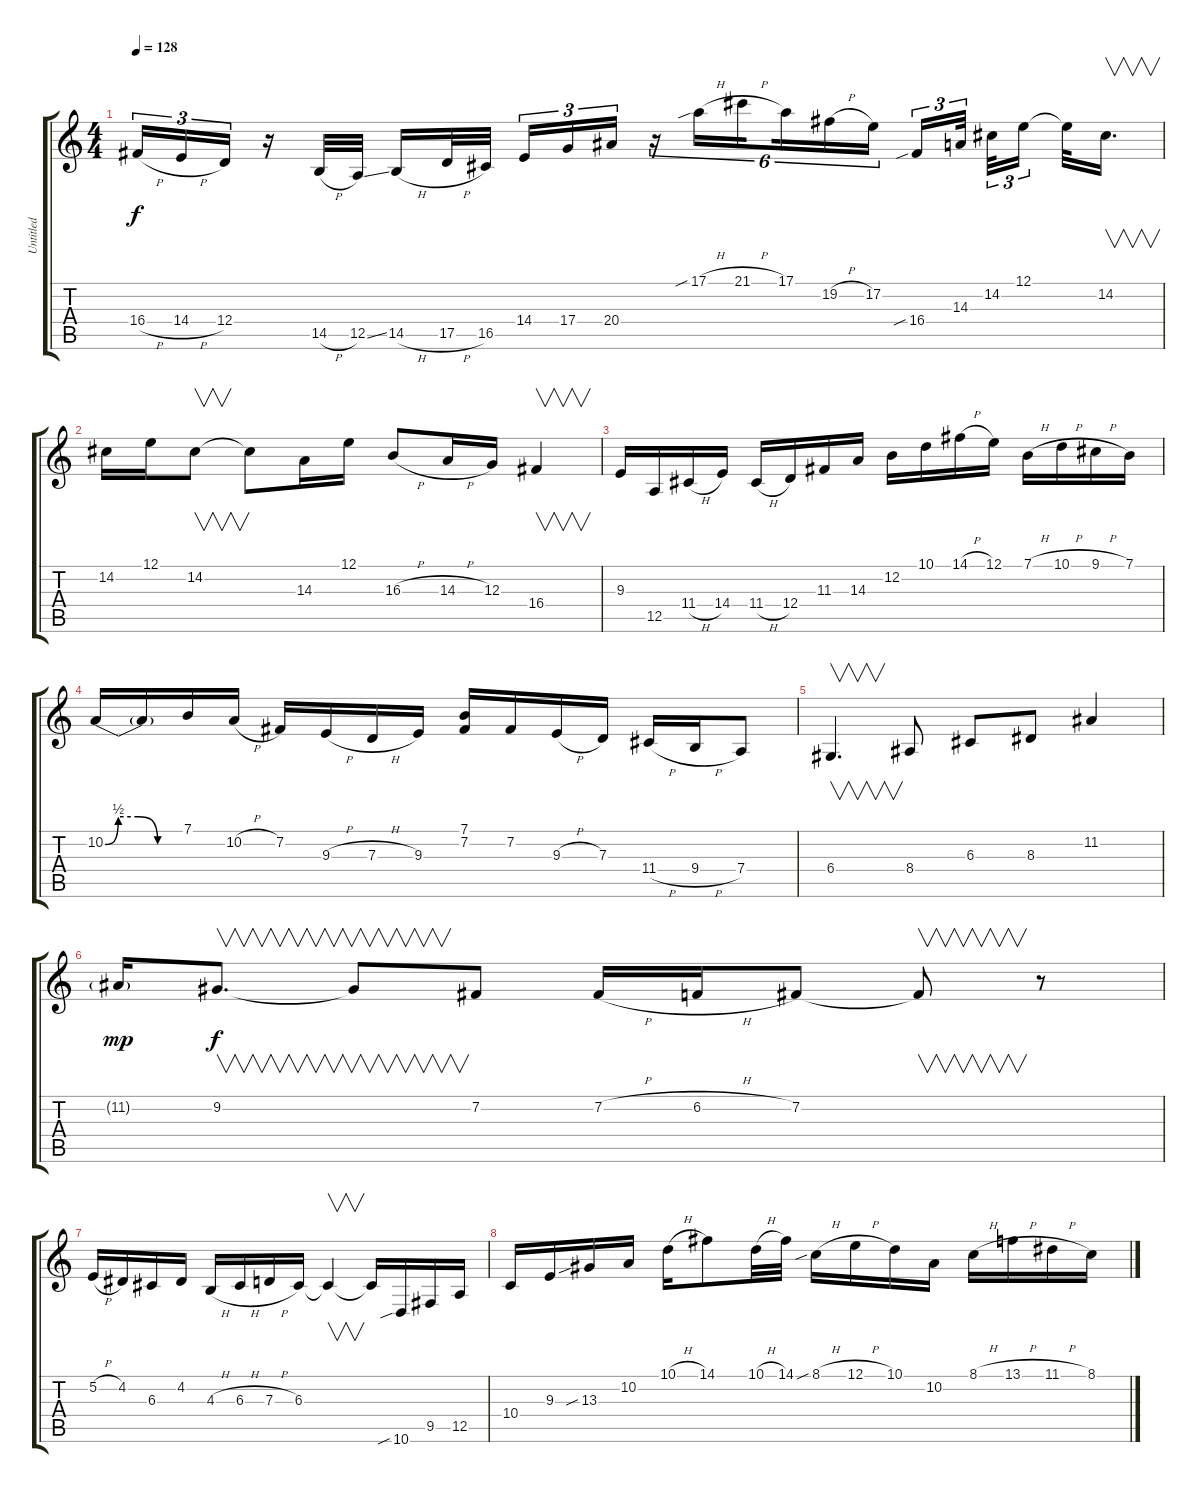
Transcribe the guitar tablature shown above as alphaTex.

\track ("Untitled" "Untitled") {instrument altosax}
\staff {score tabs}
\tuning (E4 B3 G3 D3 A2 E2) {hide}
\ts (4 4)
\tempo 128
\clef g2
\ks c
16.4{h}.16{tu (3 2) dy f} 14.4{h}.16{tu (3 2)} 12.4.16{tu (3 2)} r.16 14.5{h}.32 12.5{ss}.32 14.5{h}.16 17.5{h}.32 16.5.32{beam splitsecondary} 14.4.16{tu (3 2)} 17.4.16{tu (3 2)} 20.4.16{tu (3 2)} r.16{tu (6 4)} 17.1{sib h}.16{tu (6 4)} 21.1{h}.16{tu (6 4) beam splitsecondary} 17.1.16{tu (6 4)} 19.2{h}.16{tu (6 4)} 17.2.16{tu (6 4)} 16.4{sib}.16{tu (3 2)} 14.3.32{tu (3 2) beam splitsecondary} 14.2.32{tu (3 2)} 12.1.16{tu (3 2) beam splitsecondary} 12.1{t}.32 14.2.16{v d} |
14.2.16 12.1.16 14.2.8{v} 14.2{t}.8 14.3.16 12.1.16 16.3{h}.8 14.3{h}.16 12.3.16 16.4.4{v} |
9.3.16 12.5.16 11.4{h}.16 14.4.16 11.4{h}.16 12.4.16 11.3.16 14.3.16 12.2.16 10.1.16 14.1{h}.16 12.1.16 7.1{h}.16 10.1{h}.16 9.1{h}.16 7.1.16 |
10.2{be (custom 0 0 10 2 25 2 40 0 60 0)}.16 10.2{t}.16 7.1.16 10.2{h}.16 7.2.16 9.3{h}.16 7.3{h}.16 9.3.16 (7.1 7.2).16 7.2.16 9.3{h}.16 7.3.16 11.4{h}.16 9.4{h}.16 7.4.8 |
6.4.4{v d} 8.4.8 6.3.8 8.3.8 11.2.4 |
11.2{g}.16{dy mp} 9.2.8{v d dy f} 9.2{t}.8{v} 7.2.8 7.2{h}.16 6.2{h}.16 7.2.8 7.2{t}.8{v} r.8 |
5.2{h}.16 4.2.16 6.3.16 4.2.16 4.3{h}.16 6.3{h}.16 7.3{h}.16 6.3.16 6.3{t}.4{v} 6.3{t}.16 10.6{sib}.16 9.5.16 12.5.16 |
10.4.16 9.3.16 13.3{sib}.16 10.2.16 10.1{h}.16 14.1.8 10.1{h}.32 14.1.32 8.1{sib h}.16 12.1{h}.16 10.1.16 10.2.16 8.1{h}.16 13.1{h}.16 11.1{h}.16 8.1.16
